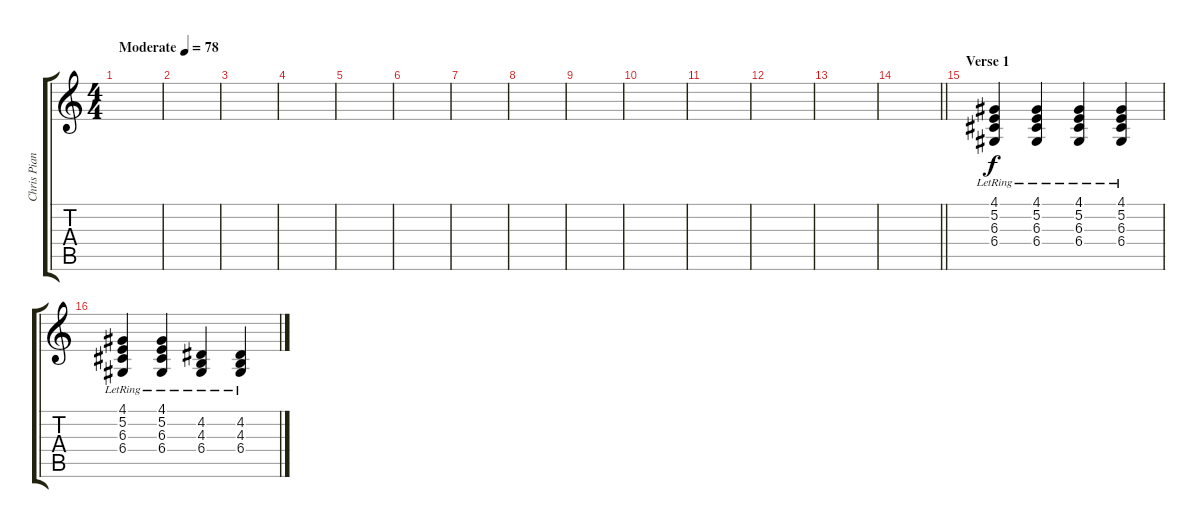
\track ("Chris Piano" "Chris Pian") {instrument acousticgrandpiano}
\staff {score tabs}
\tuning (E4 B3 G3 D3 A2 E2) {hide}
\ts (4 4)
\tempo (78 "Moderate")
\clef g2
\ks c
|
|
|
|
|
|
|
|
|
|
|
|
|
\barLineRight lightlight
|
\section ("" "Verse 1")
(4.1{lr} 5.2{lr} 6.3{lr} 6.4{lr}).4 (4.1{lr} 5.2{lr} 6.3{lr} 6.4{lr}).4 (4.1{lr} 5.2{lr} 6.3{lr} 6.4{lr}).4 (4.1{lr} 5.2{lr} 6.3{lr} 6.4{lr}).4 |
(4.1{lr} 5.2{lr} 6.3{lr} 6.4{lr}).4 (4.1{lr} 5.2{lr} 6.3{lr} 6.4{lr}).4 (4.2{lr} 4.3{lr} 6.4{lr}).4 (4.2{lr} 4.3{lr} 6.4{lr}).4
